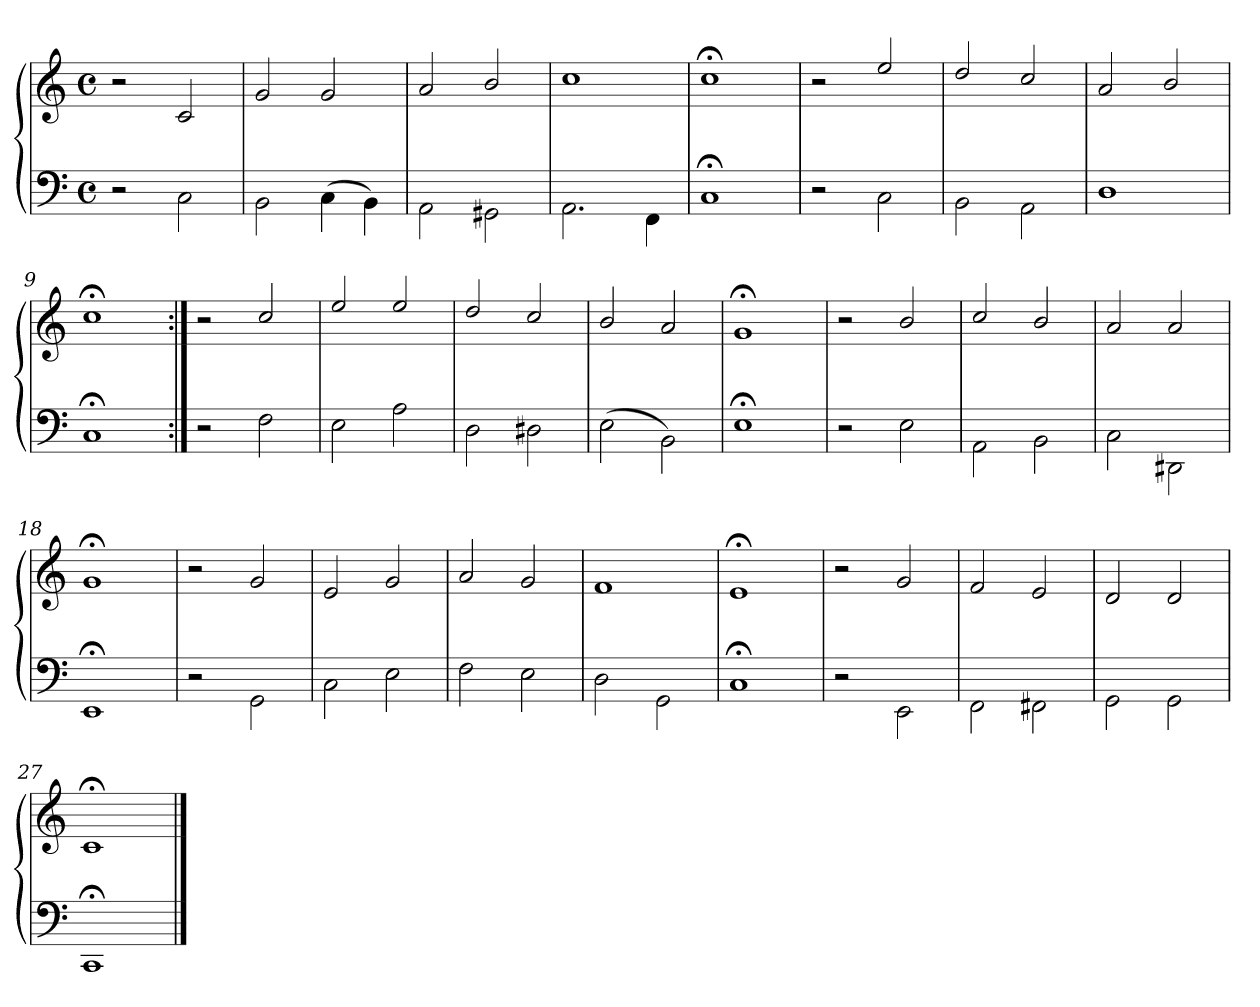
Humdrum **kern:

**kern	**kern
*part1	*part1
*staff2	*staff1
*clefF4	*clefG2
*M4/4	*M4/4
*met(c)	*met(c)
=1	=1
2r	2r
2C\	2c/
=2	=2
2BB\	2g/
(4C\	2g/
4BB\)	.
=3	=3
2AA\	2a/
2GG#X\	2b/
=4	=4
2.AA\	1cc/
4FF\	.
=5	=5
1C;\	1cc;</
=6	=6
2r	2r
2C\	2ee/
=7	=7
2BB\	2dd/
2AA\	2cc/
=8	=8
1D\	2a/
.	2b/
=9	=9
1C;\	1cc;</
!!LO:LB:g=z
=10:|!	=10:|!
2r	2r
2F\	2cc/
=11	=11
2E\	2ee/
2A\	2ee/
=12	=12
2D\	2dd/
2D#X\	2cc/
=13	=13
(2E\	2b/
2BB\)	2a/
=14	=14
1E;\	1g;</
=15	=15
2r	2r
2E\	2b/
=16	=16
2AA\	2cc/
2BB\	2b/
=17	=17
2C\	2a/
2DD#X\	2a/
=18	=18
1EE;\	1g;</
!!LO:PB:g=z
=19	=19
2r	2r
2GG\	2g/
=20	=20
2C\	2e/
2E\	2g/
=21	=21
2F\	2a/
2E\	2g/
=22	=22
2D\	1f/
2GG\	.
=23	=23
1C;\	1e;</
=24	=24
2r	2r
2EE\	2g/
=25	=25
2FF\	2f/
2FF#X\	2e/
=26	=26
2GG\	2d/
2GG\	2d/
=27	=27
1CC;\	1c;</
==	==
*-	*-
